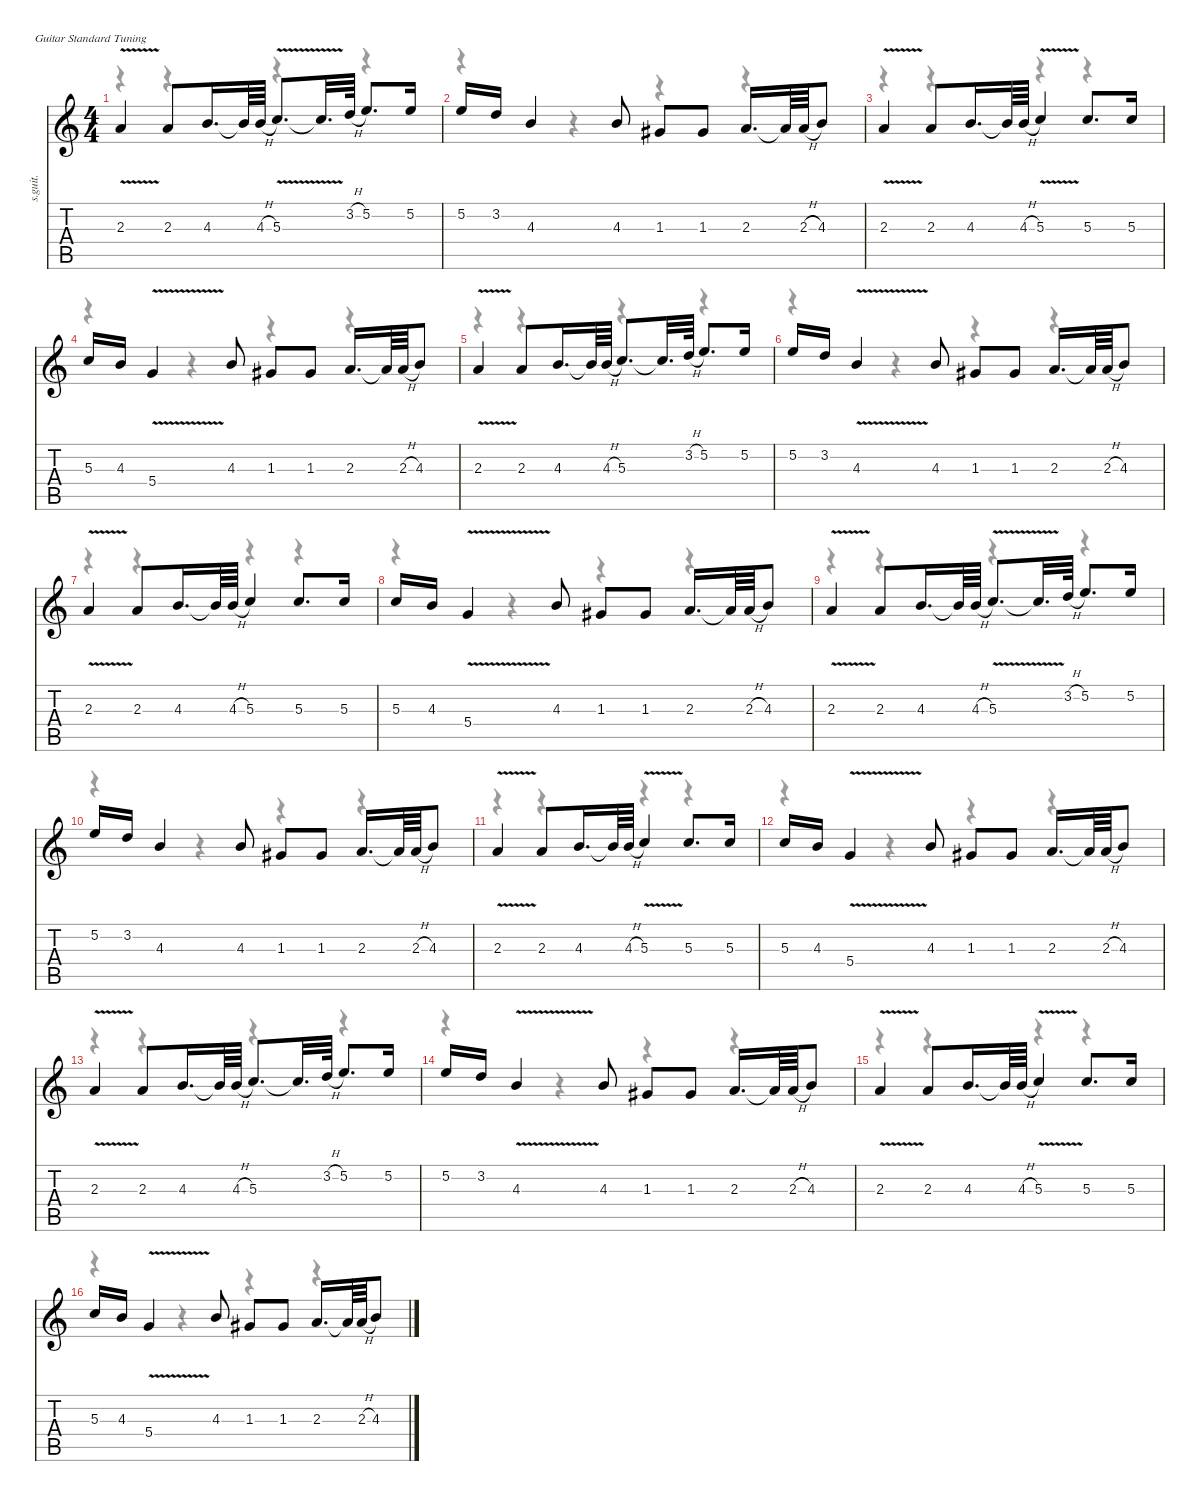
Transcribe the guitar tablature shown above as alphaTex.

\defaultSystemsLayout 4
\hideDynamics
\bracketExtendMode nobrackets
\track ("Kirk Hammett (Clean)" "s.guit.") {instrument electricguitarclean}
\staff {score tabs}
\tuning (E4 B3 G3 D3 A2 E2)
\voice
\ts (4 4)
\tempo (69 hide)
\clef g2
\ks c
2.3{v}.4{lyrics (0 "") lyrics (1 "") lyrics (2 "") lyrics (3 "") lyrics (4 "") dy ff} 2.3.8{lyrics (0 "") lyrics (1 "") lyrics (2 "") lyrics (3 "") lyrics (4 "")} 4.3.16{d lyrics (0 "") lyrics (1 "") lyrics (2 "") lyrics (3 "") lyrics (4 "")} 4.3{t}.64{lyrics (0 "") lyrics (1 "") lyrics (2 "") lyrics (3 "") lyrics (4 "")} 4.3{h}.64{lyrics (0 "") lyrics (1 "") lyrics (2 "") lyrics (3 "") lyrics (4 "")} 5.3{v}.8{d lyrics (0 "") lyrics (1 "") lyrics (2 "") lyrics (3 "") lyrics (4 "")} 5.3{v t}.32{d lyrics (0 "") lyrics (1 "") lyrics (2 "") lyrics (3 "") lyrics (4 "")} 3.2{h}.64{lyrics (0 "") lyrics (1 "") lyrics (2 "") lyrics (3 "") lyrics (4 "")} 5.2.8{d lyrics (0 "") lyrics (1 "") lyrics (2 "") lyrics (3 "") lyrics (4 "")} 5.2.16{lyrics (0 "") lyrics (1 "") lyrics (2 "") lyrics (3 "") lyrics (4 "")} |
5.2.16{lyrics (0 "") lyrics (1 "") lyrics (2 "") lyrics (3 "") lyrics (4 "")} 3.2.16{lyrics (0 "") lyrics (1 "") lyrics (2 "") lyrics (3 "") lyrics (4 "")} 4.3.4{lyrics (0 "") lyrics (1 "") lyrics (2 "") lyrics (3 "") lyrics (4 "")} 4.3.8{lyrics (0 "") lyrics (1 "") lyrics (2 "") lyrics (3 "") lyrics (4 "")} 1.3{acc #}.8{lyrics (0 "") lyrics (1 "") lyrics (2 "") lyrics (3 "") lyrics (4 "")} 1.3{acc #}.8{lyrics (0 "") lyrics (1 "") lyrics (2 "") lyrics (3 "") lyrics (4 "")} 2.3.16{d lyrics (0 "") lyrics (1 "") lyrics (2 "") lyrics (3 "") lyrics (4 "")} 2.3{t}.64{lyrics (0 "") lyrics (1 "") lyrics (2 "") lyrics (3 "") lyrics (4 "")} 2.3{h}.64{lyrics (0 "") lyrics (1 "") lyrics (2 "") lyrics (3 "") lyrics (4 "")} 4.3.8{lyrics (0 "") lyrics (1 "") lyrics (2 "") lyrics (3 "") lyrics (4 "")} |
2.3{v}.4{lyrics (0 "") lyrics (1 "") lyrics (2 "") lyrics (3 "") lyrics (4 "")} 2.3.8{lyrics (0 "") lyrics (1 "") lyrics (2 "") lyrics (3 "") lyrics (4 "")} 4.3.16{d lyrics (0 "") lyrics (1 "") lyrics (2 "") lyrics (3 "") lyrics (4 "")} 4.3{t}.64{lyrics (0 "") lyrics (1 "") lyrics (2 "") lyrics (3 "") lyrics (4 "")} 4.3{h}.64{lyrics (0 "") lyrics (1 "") lyrics (2 "") lyrics (3 "") lyrics (4 "")} 5.3{v}.4{lyrics (0 "") lyrics (1 "") lyrics (2 "") lyrics (3 "") lyrics (4 "")} 5.3.8{d lyrics (0 "") lyrics (1 "") lyrics (2 "") lyrics (3 "") lyrics (4 "")} 5.3.16{lyrics (0 "") lyrics (1 "") lyrics (2 "") lyrics (3 "") lyrics (4 "")} |
5.3.16{lyrics (0 "") lyrics (1 "") lyrics (2 "") lyrics (3 "") lyrics (4 "")} 4.3.16{lyrics (0 "") lyrics (1 "") lyrics (2 "") lyrics (3 "") lyrics (4 "")} 5.4{v}.4{lyrics (0 "") lyrics (1 "") lyrics (2 "") lyrics (3 "") lyrics (4 "")} 4.3.8{lyrics (0 "") lyrics (1 "") lyrics (2 "") lyrics (3 "") lyrics (4 "")} 1.3{acc #}.8{lyrics (0 "") lyrics (1 "") lyrics (2 "") lyrics (3 "") lyrics (4 "")} 1.3{acc #}.8{lyrics (0 "") lyrics (1 "") lyrics (2 "") lyrics (3 "") lyrics (4 "")} 2.3.16{d lyrics (0 "") lyrics (1 "") lyrics (2 "") lyrics (3 "") lyrics (4 "")} 2.3{t}.64{lyrics (0 "") lyrics (1 "") lyrics (2 "") lyrics (3 "") lyrics (4 "")} 2.3{h}.64{lyrics (0 "") lyrics (1 "") lyrics (2 "") lyrics (3 "") lyrics (4 "")} 4.3.8{lyrics (0 "") lyrics (1 "") lyrics (2 "") lyrics (3 "") lyrics (4 "")} |
2.3{v}.4{lyrics (0 "") lyrics (1 "") lyrics (2 "") lyrics (3 "") lyrics (4 "")} 2.3.8{lyrics (0 "") lyrics (1 "") lyrics (2 "") lyrics (3 "") lyrics (4 "")} 4.3.16{d lyrics (0 "") lyrics (1 "") lyrics (2 "") lyrics (3 "") lyrics (4 "")} 4.3{t}.64{lyrics (0 "") lyrics (1 "") lyrics (2 "") lyrics (3 "") lyrics (4 "")} 4.3{h}.64{lyrics (0 "") lyrics (1 "") lyrics (2 "") lyrics (3 "") lyrics (4 "")} 5.3.8{d lyrics (0 "") lyrics (1 "") lyrics (2 "") lyrics (3 "") lyrics (4 "")} 5.3{t}.32{d lyrics (0 "") lyrics (1 "") lyrics (2 "") lyrics (3 "") lyrics (4 "")} 3.2{h}.64{lyrics (0 "") lyrics (1 "") lyrics (2 "") lyrics (3 "") lyrics (4 "")} 5.2.8{d lyrics (0 "") lyrics (1 "") lyrics (2 "") lyrics (3 "") lyrics (4 "")} 5.2.16{lyrics (0 "") lyrics (1 "") lyrics (2 "") lyrics (3 "") lyrics (4 "")} |
5.2.16{lyrics (0 "") lyrics (1 "") lyrics (2 "") lyrics (3 "") lyrics (4 "")} 3.2.16{lyrics (0 "") lyrics (1 "") lyrics (2 "") lyrics (3 "") lyrics (4 "")} 4.3{v}.4{lyrics (0 "") lyrics (1 "") lyrics (2 "") lyrics (3 "") lyrics (4 "")} 4.3.8{lyrics (0 "") lyrics (1 "") lyrics (2 "") lyrics (3 "") lyrics (4 "")} 1.3{acc #}.8{lyrics (0 "") lyrics (1 "") lyrics (2 "") lyrics (3 "") lyrics (4 "")} 1.3{acc #}.8{lyrics (0 "") lyrics (1 "") lyrics (2 "") lyrics (3 "") lyrics (4 "")} 2.3.16{d lyrics (0 "") lyrics (1 "") lyrics (2 "") lyrics (3 "") lyrics (4 "")} 2.3{t}.64{lyrics (0 "") lyrics (1 "") lyrics (2 "") lyrics (3 "") lyrics (4 "")} 2.3{h}.64{lyrics (0 "") lyrics (1 "") lyrics (2 "") lyrics (3 "") lyrics (4 "")} 4.3.8{lyrics (0 "") lyrics (1 "") lyrics (2 "") lyrics (3 "") lyrics (4 "")} |
2.3{v}.4{lyrics (0 "") lyrics (1 "") lyrics (2 "") lyrics (3 "") lyrics (4 "")} 2.3.8{lyrics (0 "") lyrics (1 "") lyrics (2 "") lyrics (3 "") lyrics (4 "")} 4.3.16{d lyrics (0 "") lyrics (1 "") lyrics (2 "") lyrics (3 "") lyrics (4 "")} 4.3{t}.64{lyrics (0 "") lyrics (1 "") lyrics (2 "") lyrics (3 "") lyrics (4 "")} 4.3{h}.64{lyrics (0 "") lyrics (1 "") lyrics (2 "") lyrics (3 "") lyrics (4 "")} 5.3.4{lyrics (0 "") lyrics (1 "") lyrics (2 "") lyrics (3 "") lyrics (4 "")} 5.3.8{d lyrics (0 "") lyrics (1 "") lyrics (2 "") lyrics (3 "") lyrics (4 "")} 5.3.16{lyrics (0 "") lyrics (1 "") lyrics (2 "") lyrics (3 "") lyrics (4 "")} |
5.3.16{lyrics (0 "") lyrics (1 "") lyrics (2 "") lyrics (3 "") lyrics (4 "")} 4.3.16{lyrics (0 "") lyrics (1 "") lyrics (2 "") lyrics (3 "") lyrics (4 "")} 5.4{v}.4{lyrics (0 "") lyrics (1 "") lyrics (2 "") lyrics (3 "") lyrics (4 "")} 4.3.8{lyrics (0 "") lyrics (1 "") lyrics (2 "") lyrics (3 "") lyrics (4 "")} 1.3{acc #}.8{lyrics (0 "") lyrics (1 "") lyrics (2 "") lyrics (3 "") lyrics (4 "")} 1.3{acc #}.8{lyrics (0 "") lyrics (1 "") lyrics (2 "") lyrics (3 "") lyrics (4 "")} 2.3.16{d lyrics (0 "") lyrics (1 "") lyrics (2 "") lyrics (3 "") lyrics (4 "")} 2.3{t}.64{lyrics (0 "") lyrics (1 "") lyrics (2 "") lyrics (3 "") lyrics (4 "")} 2.3{h}.64{lyrics (0 "") lyrics (1 "") lyrics (2 "") lyrics (3 "") lyrics (4 "")} 4.3.8{lyrics (0 "") lyrics (1 "") lyrics (2 "") lyrics (3 "") lyrics (4 "")} |
2.3{v}.4{lyrics (0 "") lyrics (1 "") lyrics (2 "") lyrics (3 "") lyrics (4 "")} 2.3.8{lyrics (0 "") lyrics (1 "") lyrics (2 "") lyrics (3 "") lyrics (4 "")} 4.3.16{d lyrics (0 "") lyrics (1 "") lyrics (2 "") lyrics (3 "") lyrics (4 "")} 4.3{t}.64{lyrics (0 "") lyrics (1 "") lyrics (2 "") lyrics (3 "") lyrics (4 "")} 4.3{h}.64{lyrics (0 "") lyrics (1 "") lyrics (2 "") lyrics (3 "") lyrics (4 "")} 5.3{v}.8{d lyrics (0 "") lyrics (1 "") lyrics (2 "") lyrics (3 "") lyrics (4 "")} 5.3{v t}.32{d lyrics (0 "") lyrics (1 "") lyrics (2 "") lyrics (3 "") lyrics (4 "")} 3.2{h}.64{lyrics (0 "") lyrics (1 "") lyrics (2 "") lyrics (3 "") lyrics (4 "")} 5.2.8{d lyrics (0 "") lyrics (1 "") lyrics (2 "") lyrics (3 "") lyrics (4 "")} 5.2.16{lyrics (0 "") lyrics (1 "") lyrics (2 "") lyrics (3 "") lyrics (4 "")} |
5.2.16{lyrics (0 "") lyrics (1 "") lyrics (2 "") lyrics (3 "") lyrics (4 "")} 3.2.16{lyrics (0 "") lyrics (1 "") lyrics (2 "") lyrics (3 "") lyrics (4 "")} 4.3.4{lyrics (0 "") lyrics (1 "") lyrics (2 "") lyrics (3 "") lyrics (4 "")} 4.3.8{lyrics (0 "") lyrics (1 "") lyrics (2 "") lyrics (3 "") lyrics (4 "")} 1.3{acc #}.8{lyrics (0 "") lyrics (1 "") lyrics (2 "") lyrics (3 "") lyrics (4 "")} 1.3{acc #}.8{lyrics (0 "") lyrics (1 "") lyrics (2 "") lyrics (3 "") lyrics (4 "")} 2.3.16{d lyrics (0 "") lyrics (1 "") lyrics (2 "") lyrics (3 "") lyrics (4 "")} 2.3{t}.64{lyrics (0 "") lyrics (1 "") lyrics (2 "") lyrics (3 "") lyrics (4 "")} 2.3{h}.64{lyrics (0 "") lyrics (1 "") lyrics (2 "") lyrics (3 "") lyrics (4 "")} 4.3.8{lyrics (0 "") lyrics (1 "") lyrics (2 "") lyrics (3 "") lyrics (4 "")} |
2.3{v}.4{lyrics (0 "") lyrics (1 "") lyrics (2 "") lyrics (3 "") lyrics (4 "")} 2.3.8{lyrics (0 "") lyrics (1 "") lyrics (2 "") lyrics (3 "") lyrics (4 "")} 4.3.16{d lyrics (0 "") lyrics (1 "") lyrics (2 "") lyrics (3 "") lyrics (4 "")} 4.3{t}.64{lyrics (0 "") lyrics (1 "") lyrics (2 "") lyrics (3 "") lyrics (4 "")} 4.3{h}.64{lyrics (0 "") lyrics (1 "") lyrics (2 "") lyrics (3 "") lyrics (4 "")} 5.3{v}.4{lyrics (0 "") lyrics (1 "") lyrics (2 "") lyrics (3 "") lyrics (4 "")} 5.3.8{d lyrics (0 "") lyrics (1 "") lyrics (2 "") lyrics (3 "") lyrics (4 "")} 5.3.16{lyrics (0 "") lyrics (1 "") lyrics (2 "") lyrics (3 "") lyrics (4 "")} |
5.3.16{lyrics (0 "") lyrics (1 "") lyrics (2 "") lyrics (3 "") lyrics (4 "")} 4.3.16{lyrics (0 "") lyrics (1 "") lyrics (2 "") lyrics (3 "") lyrics (4 "")} 5.4{v}.4{lyrics (0 "") lyrics (1 "") lyrics (2 "") lyrics (3 "") lyrics (4 "")} 4.3.8{lyrics (0 "") lyrics (1 "") lyrics (2 "") lyrics (3 "") lyrics (4 "")} 1.3{acc #}.8{lyrics (0 "") lyrics (1 "") lyrics (2 "") lyrics (3 "") lyrics (4 "")} 1.3{acc #}.8{lyrics (0 "") lyrics (1 "") lyrics (2 "") lyrics (3 "") lyrics (4 "")} 2.3.16{d lyrics (0 "") lyrics (1 "") lyrics (2 "") lyrics (3 "") lyrics (4 "")} 2.3{t}.64{lyrics (0 "") lyrics (1 "") lyrics (2 "") lyrics (3 "") lyrics (4 "")} 2.3{h}.64{lyrics (0 "") lyrics (1 "") lyrics (2 "") lyrics (3 "") lyrics (4 "")} 4.3.8{lyrics (0 "") lyrics (1 "") lyrics (2 "") lyrics (3 "") lyrics (4 "")} |
2.3{v}.4{lyrics (0 "") lyrics (1 "") lyrics (2 "") lyrics (3 "") lyrics (4 "")} 2.3.8{lyrics (0 "") lyrics (1 "") lyrics (2 "") lyrics (3 "") lyrics (4 "")} 4.3.16{d lyrics (0 "") lyrics (1 "") lyrics (2 "") lyrics (3 "") lyrics (4 "")} 4.3{t}.64{lyrics (0 "") lyrics (1 "") lyrics (2 "") lyrics (3 "") lyrics (4 "")} 4.3{h}.64{lyrics (0 "") lyrics (1 "") lyrics (2 "") lyrics (3 "") lyrics (4 "")} 5.3.8{d lyrics (0 "") lyrics (1 "") lyrics (2 "") lyrics (3 "") lyrics (4 "")} 5.3{t}.32{d lyrics (0 "") lyrics (1 "") lyrics (2 "") lyrics (3 "") lyrics (4 "")} 3.2{h}.64{lyrics (0 "") lyrics (1 "") lyrics (2 "") lyrics (3 "") lyrics (4 "")} 5.2.8{d lyrics (0 "") lyrics (1 "") lyrics (2 "") lyrics (3 "") lyrics (4 "")} 5.2.16{lyrics (0 "") lyrics (1 "") lyrics (2 "") lyrics (3 "") lyrics (4 "")} |
5.2.16{lyrics (0 "") lyrics (1 "") lyrics (2 "") lyrics (3 "") lyrics (4 "")} 3.2.16{lyrics (0 "") lyrics (1 "") lyrics (2 "") lyrics (3 "") lyrics (4 "")} 4.3{v}.4{lyrics (0 "") lyrics (1 "") lyrics (2 "") lyrics (3 "") lyrics (4 "")} 4.3.8{lyrics (0 "") lyrics (1 "") lyrics (2 "") lyrics (3 "") lyrics (4 "")} 1.3{acc #}.8{lyrics (0 "") lyrics (1 "") lyrics (2 "") lyrics (3 "") lyrics (4 "")} 1.3{acc #}.8{lyrics (0 "") lyrics (1 "") lyrics (2 "") lyrics (3 "") lyrics (4 "")} 2.3.16{d lyrics (0 "") lyrics (1 "") lyrics (2 "") lyrics (3 "") lyrics (4 "")} 2.3{t}.64{lyrics (0 "") lyrics (1 "") lyrics (2 "") lyrics (3 "") lyrics (4 "")} 2.3{h}.64{lyrics (0 "") lyrics (1 "") lyrics (2 "") lyrics (3 "") lyrics (4 "")} 4.3.8{lyrics (0 "") lyrics (1 "") lyrics (2 "") lyrics (3 "") lyrics (4 "")} |
2.3{v}.4{lyrics (0 "") lyrics (1 "") lyrics (2 "") lyrics (3 "") lyrics (4 "")} 2.3.8{lyrics (0 "") lyrics (1 "") lyrics (2 "") lyrics (3 "") lyrics (4 "")} 4.3.16{d lyrics (0 "") lyrics (1 "") lyrics (2 "") lyrics (3 "") lyrics (4 "")} 4.3{t}.64{lyrics (0 "") lyrics (1 "") lyrics (2 "") lyrics (3 "") lyrics (4 "")} 4.3{h}.64{lyrics (0 "") lyrics (1 "") lyrics (2 "") lyrics (3 "") lyrics (4 "")} 5.3{v}.4{lyrics (0 "") lyrics (1 "") lyrics (2 "") lyrics (3 "") lyrics (4 "")} 5.3.8{d lyrics (0 "") lyrics (1 "") lyrics (2 "") lyrics (3 "") lyrics (4 "")} 5.3.16{lyrics (0 "") lyrics (1 "") lyrics (2 "") lyrics (3 "") lyrics (4 "")} |
5.3.16{lyrics (0 "") lyrics (1 "") lyrics (2 "") lyrics (3 "") lyrics (4 "")} 4.3.16{lyrics (0 "") lyrics (1 "") lyrics (2 "") lyrics (3 "") lyrics (4 "")} 5.4{v}.4{lyrics (0 "") lyrics (1 "") lyrics (2 "") lyrics (3 "") lyrics (4 "")} 4.3.8{lyrics (0 "") lyrics (1 "") lyrics (2 "") lyrics (3 "") lyrics (4 "")} 1.3{acc #}.8{lyrics (0 "") lyrics (1 "") lyrics (2 "") lyrics (3 "") lyrics (4 "")} 1.3{acc #}.8{lyrics (0 "") lyrics (1 "") lyrics (2 "") lyrics (3 "") lyrics (4 "")} 2.3.16{d lyrics (0 "") lyrics (1 "") lyrics (2 "") lyrics (3 "") lyrics (4 "")} 2.3{t}.64{lyrics (0 "") lyrics (1 "") lyrics (2 "") lyrics (3 "") lyrics (4 "")} 2.3{h}.64{lyrics (0 "") lyrics (1 "") lyrics (2 "") lyrics (3 "") lyrics (4 "")} 4.3.8{lyrics (0 "") lyrics (1 "") lyrics (2 "") lyrics (3 "") lyrics (4 "")}
\voice
\clef g2
\ottava regular
\simile none
\ks c
r.4{dy f} r.4 r.4 r.4 |
r.4 r.4 r.4 r.4 |
r.4 r.4 r.4 r.4 |
r.4 r.4 r.4 r.4 |
r.4 r.4 r.4 r.4 |
r.4 r.4 r.4 r.4 |
r.4 r.4 r.4 r.4 |
r.4 r.4 r.4 r.4 |
r.4 r.4 r.4 r.4 |
r.4 r.4 r.4 r.4 |
r.4 r.4 r.4 r.4 |
r.4 r.4 r.4 r.4 |
r.4 r.4 r.4 r.4 |
r.4 r.4 r.4 r.4 |
r.4 r.4 r.4 r.4 |
r.4 r.4 r.4 r.4
